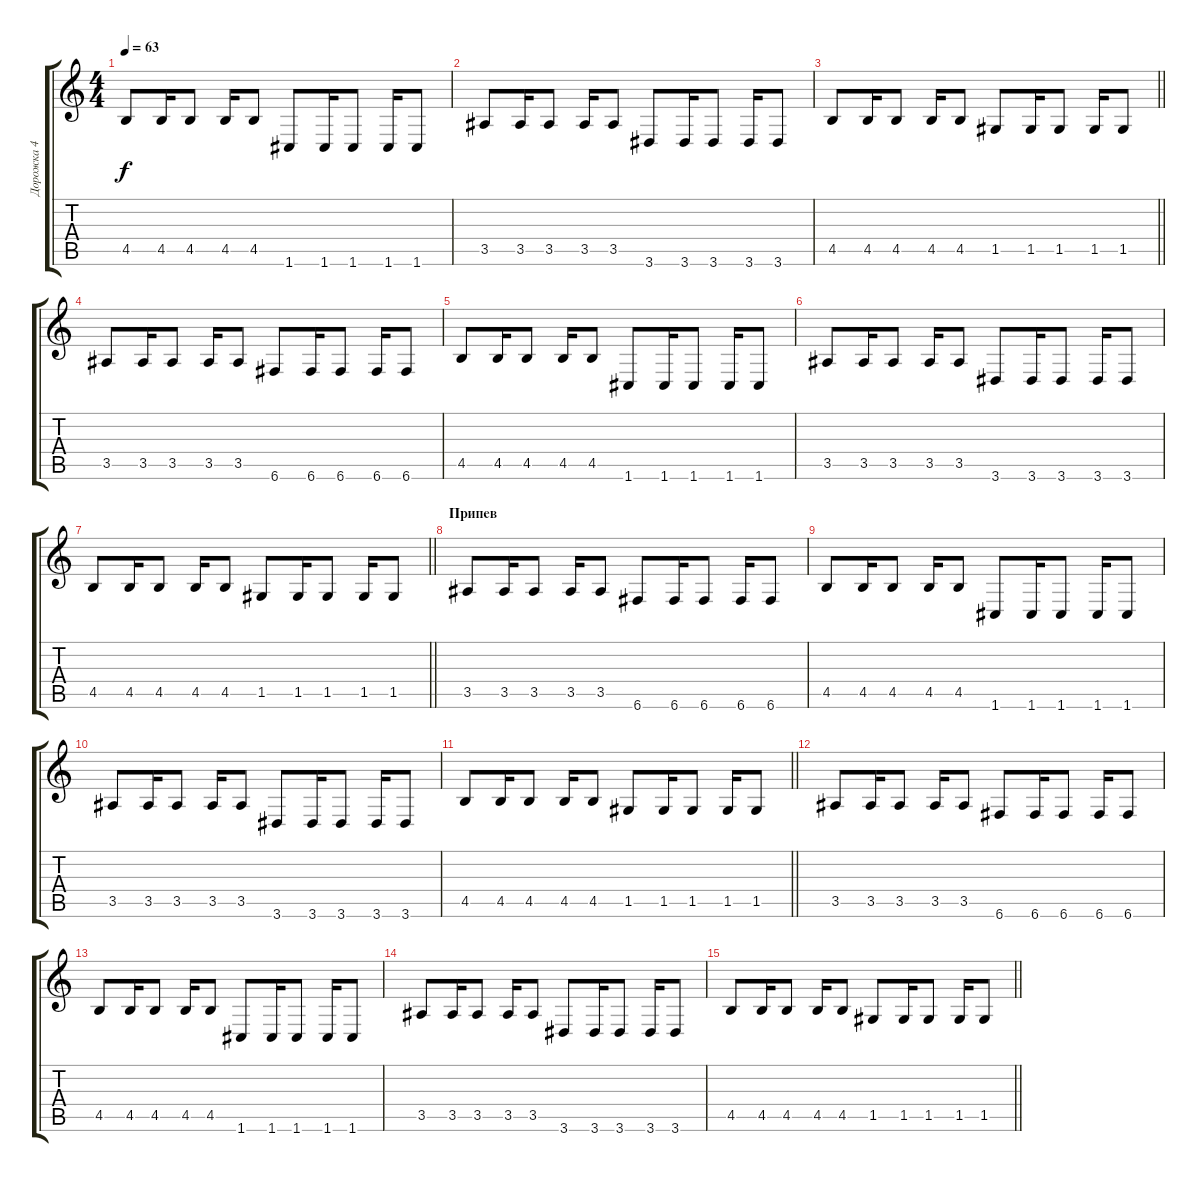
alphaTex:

\track ("Дорожка 4" "Дорожка 4") {instrument electricbassfinger}
\staff {score tabs}
\tuning (E4 B3 G3 C3 G2 C2) {hide}
\ts (4 4)
\tempo 63
\clef g2
\ks c
4.5.8{dy f} 4.5.16 4.5.8 4.5.16 4.5.8 1.6.8 1.6.16 1.6.8 1.6.16 1.6.8 |
3.5.8 3.5.16 3.5.8 3.5.16 3.5.8 3.6.8 3.6.16 3.6.8 3.6.16 3.6.8 |
\barLineRight lightlight
4.5.8 4.5.16 4.5.8 4.5.16 4.5.8 1.5.8 1.5.16 1.5.8 1.5.16 1.5.8 |
3.5.8 3.5.16 3.5.8 3.5.16 3.5.8 6.6.8 6.6.16 6.6.8 6.6.16 6.6.8 |
4.5.8 4.5.16 4.5.8 4.5.16 4.5.8 1.6.8 1.6.16 1.6.8 1.6.16 1.6.8 |
3.5.8 3.5.16 3.5.8 3.5.16 3.5.8 3.6.8 3.6.16 3.6.8 3.6.16 3.6.8 |
\barLineRight lightlight
4.5.8 4.5.16 4.5.8 4.5.16 4.5.8 1.5.8 1.5.16 1.5.8 1.5.16 1.5.8 |
\section ("" "Припев")
3.5.8 3.5.16 3.5.8 3.5.16 3.5.8 6.6.8 6.6.16 6.6.8 6.6.16 6.6.8 |
4.5.8 4.5.16 4.5.8 4.5.16 4.5.8 1.6.8 1.6.16 1.6.8 1.6.16 1.6.8 |
3.5.8 3.5.16 3.5.8 3.5.16 3.5.8 3.6.8 3.6.16 3.6.8 3.6.16 3.6.8 |
\barLineRight lightlight
4.5.8 4.5.16 4.5.8 4.5.16 4.5.8 1.5.8 1.5.16 1.5.8 1.5.16 1.5.8 |
3.5.8 3.5.16 3.5.8 3.5.16 3.5.8 6.6.8 6.6.16 6.6.8 6.6.16 6.6.8 |
4.5.8 4.5.16 4.5.8 4.5.16 4.5.8 1.6.8 1.6.16 1.6.8 1.6.16 1.6.8 |
3.5.8 3.5.16 3.5.8 3.5.16 3.5.8 3.6.8 3.6.16 3.6.8 3.6.16 3.6.8 |
\barLineRight lightlight
4.5.8 4.5.16 4.5.8 4.5.16 4.5.8 1.5.8 1.5.16 1.5.8 1.5.16 1.5.8
